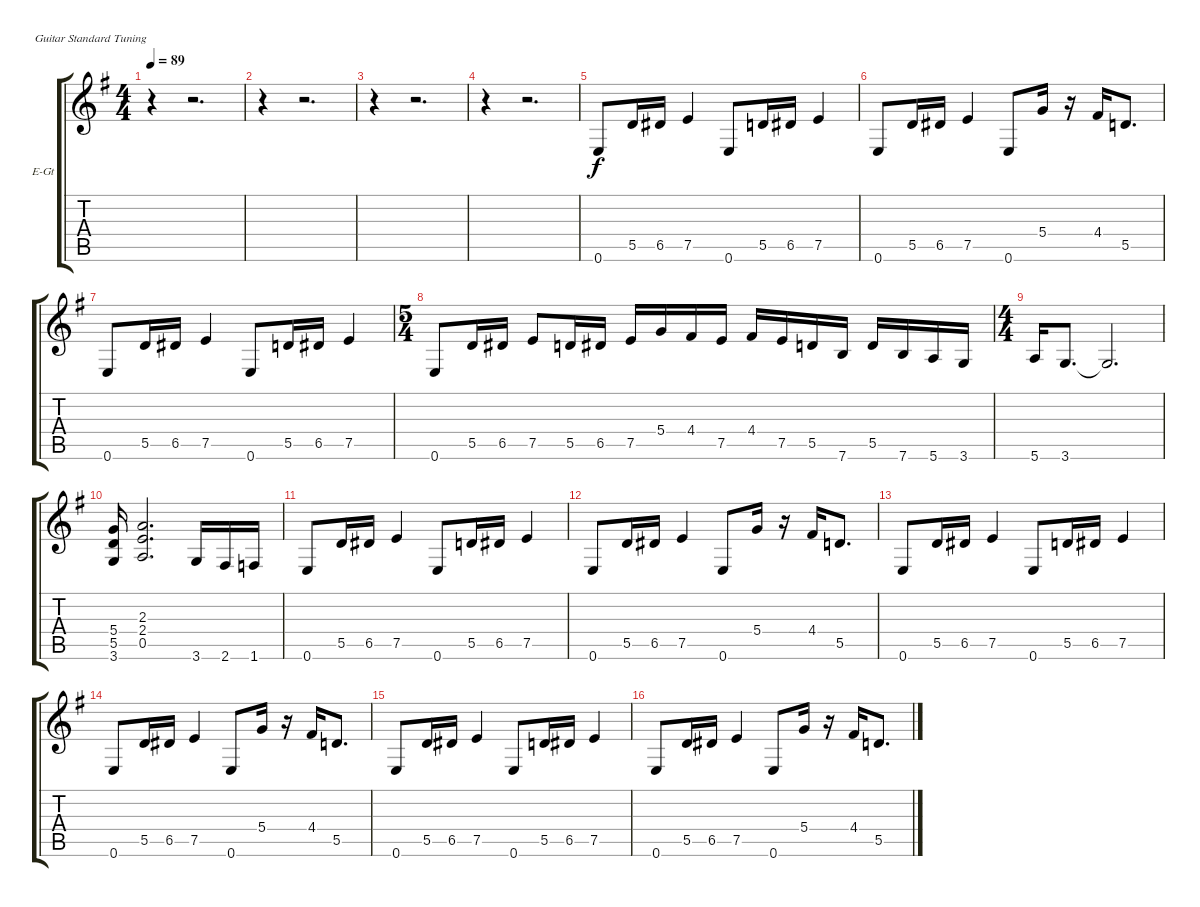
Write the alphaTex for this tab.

\bracketExtendMode groupsimilarinstruments
\firstSystemTrackNameOrientation horizontal
\otherSystemsTrackNameOrientation horizontal
\track ("Guitar 2" "E-Gt") {instrument overdrivenguitar}
\staff {score tabs}
\tuning (E4 B3 G3 D3 A2 E2)
\ts (4 4)
\tempo 89
\clef g2
\scale
0.447205
\ks eminor
r.4{dy f instrument overdrivenguitar} r.2{d} |
\scale
0.276398 r.4 r.2{d} |
\scale
0.276398 r.4 r.2{d} |
\scale
0.150084 r.4 r.2{d} |
\scale
0.387858 0.6.8 5.5.16 6.5.16 7.5.4 0.6.8 5.5.16 6.5.16 7.5.4 |
\scale
0.462057 0.6.8 5.5.16 6.5.16 7.5.4 0.6.8 5.4.16 r.16 4.4.16 5.5.8{d} |
\scale
0.267131 0.6.8 5.5.16 6.5.16 7.5.4 0.6.8 5.5.16 6.5.16 7.5.4 |
\ts (5 4)
\scale
0.541231 0.6.8 5.5.16 6.5.16 7.5.8 5.5.16 6.5.16 7.5.16 5.4.16 4.4.16 7.5.16 4.4.16 7.5.16 5.5.16 7.6.16 5.5.16 7.6.16 5.6.16 3.6.16 |
\ts (4 4)
\scale
0.191638 5.6.16 3.6.8{d} 3.6{t}.2{d} |
\scale
0.244378 (5.4 5.5 3.6).16 (2.3 2.4 0.5).2{d} 3.6.16 2.6.16 1.6.16 |
\scale
0.344828 0.6.8 5.5.16 6.5.16 7.5.4 0.6.8 5.5.16 6.5.16 7.5.4 |
\scale
0.410795 0.6.8 5.5.16 6.5.16 7.5.4 0.6.8 5.4.16 r.16 4.4.16 5.5.8{d} |
\scale
0.313351 0.6.8 5.5.16 6.5.16 7.5.4 0.6.8 5.5.16 6.5.16 7.5.4 |
\scale
0.373297 0.6.8 5.5.16 6.5.16 7.5.4 0.6.8 5.4.16 r.16 4.4.16 5.5.8{d} |
\scale
0.313351 0.6.8 5.5.16 6.5.16 7.5.4 0.6.8 5.5.16 6.5.16 7.5.4 |
\scale
0.367292 0.6.8 5.5.16 6.5.16 7.5.4 0.6.8 5.4.16 r.16 4.4.16 5.5.8{d}
